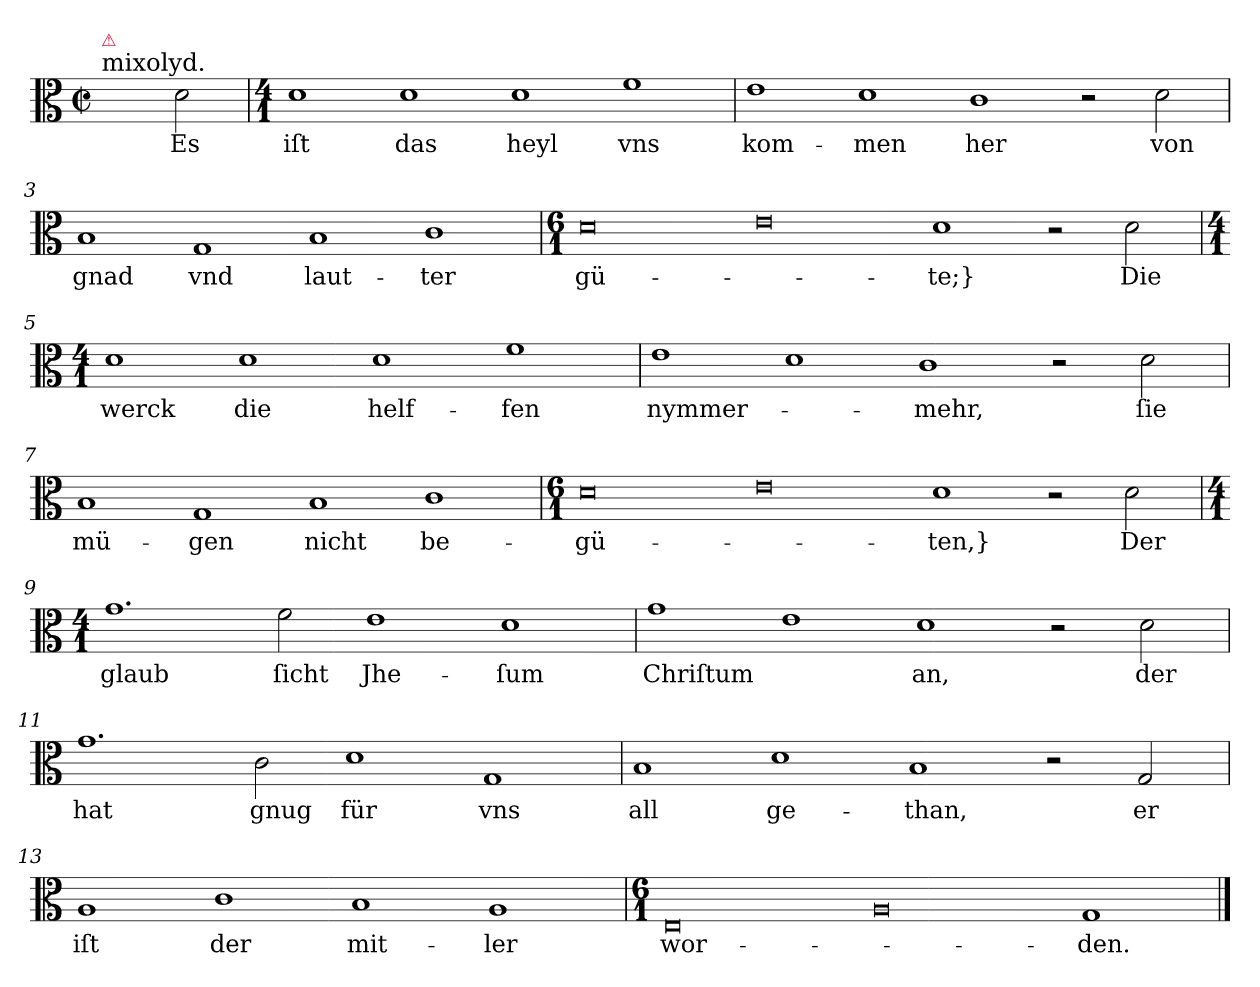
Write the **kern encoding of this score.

**kern	**text
*part1	*part1
*staff1	*staff1
*clefC3	*
*k[]	*
*G:mix	*
*M6/1	*
*met(c|)	*
=	=
!LO:TX:a:t=mixolyd.	!
!LO:TX:a:color=crimson:t=⚠	!
2ryy	.
2d	Es
=1	=1
*M4/1	*
1d	iſt
1d	das
1d	heyl
1f	vns
=2	=2
1e	kom-
1d	-men
1c	her
2r	.
2d	von
=3	=3
1B	gnad
1G	vnd
1B	laut-
1c	-ter
=4	=4
*M6/1	*
0d	gü-
0e	.
1d	-te;}
2r	.
2d	Die
=5	=5
*M4/1	*
1d	werck
1d	die
1d	helf-
1f	-fen
=6	=6
1e	nymmer-
1d	.
1c	-mehr,
2r	.
2d	ſie
=7	=7
1B	mü-
1G	-gen
1B	nicht
1c	be-
=8	=8
*M6/1	*
0d	gü-
0e	.
1d	-ten,}
2r	.
2d	Der
=9	=9
*M4/1	*
1.g	glaub
2f	ſicht
1e	Jhe-
1d	-ſum
=10	=10
1g	Chriſtum
1e	.
1d	an,
2r	.
2d	der
=11	=11
1.g	hat
2c	gnug
1d	für
1G	vns
=12	=12
1B	all
1d	ge-
1B	-than,
2r	.
2G	er
=13	=13
1A	iſt
1c	der
1B	mit-
1A	-ler
=14	=14
*M6/1	*
0E	wor-
0A	.
1G/	-den.
==	==
*-	*-
